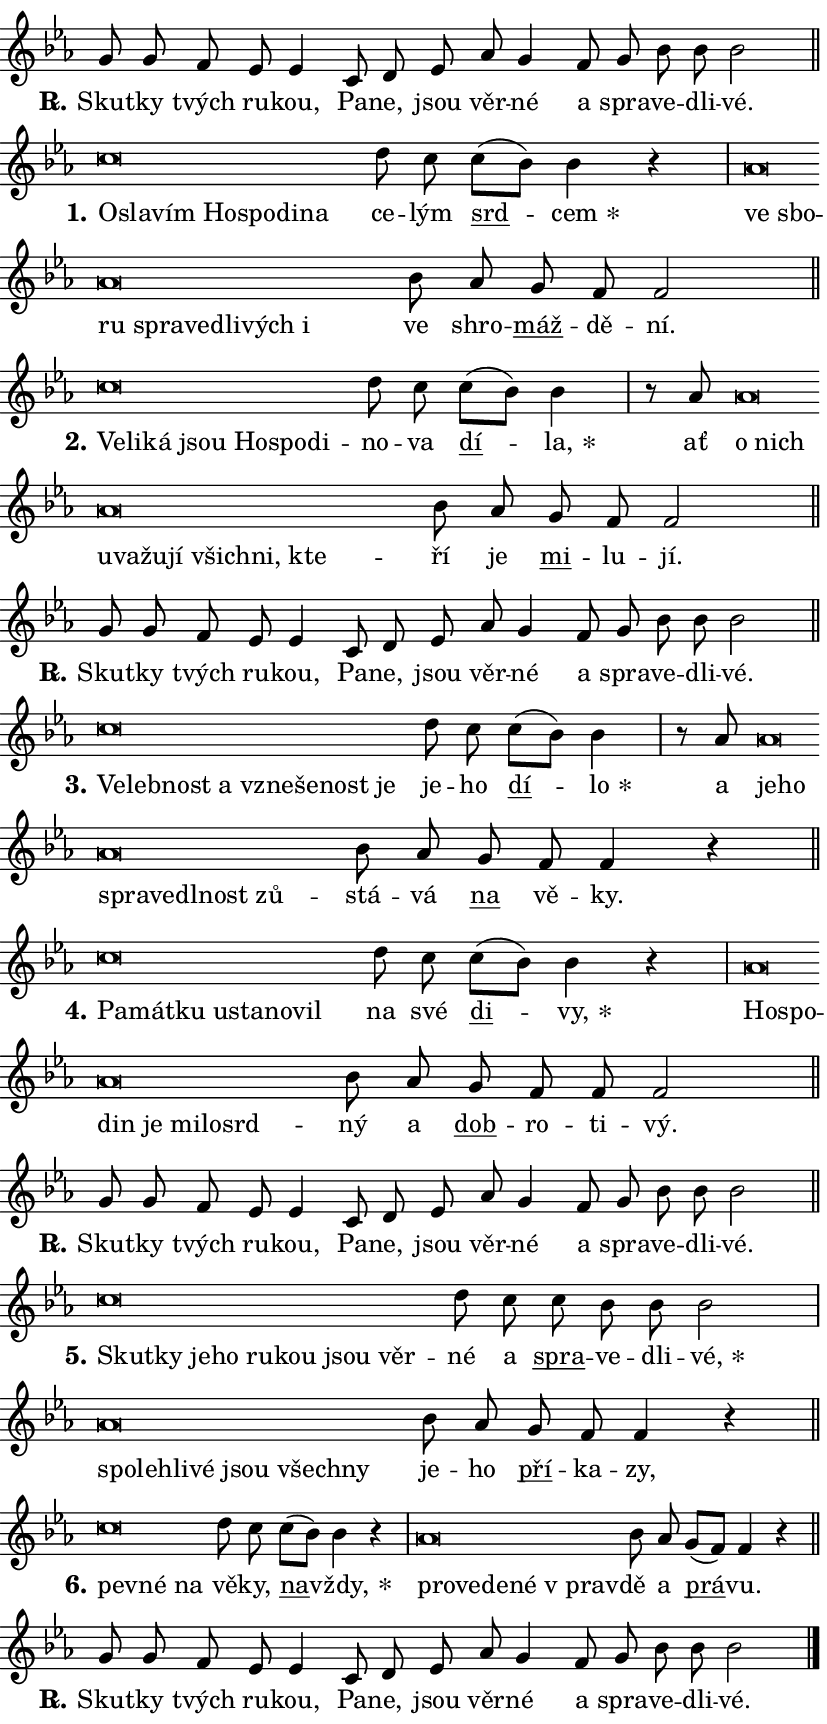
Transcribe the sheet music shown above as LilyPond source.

\version "2.24.0"
\header { tagline = "" }
\paper {
  indent = 0\cm
  top-margin = 0\cm
  right-margin = 0.13\cm % to fit lyric hyphens
  bottom-margin = 0\cm
  left-margin = 0\cm
  paper-width = 14\cm
  page-breaking = #ly:one-page-breaking
  system-system-spacing.basic-distance = #11
  score-system-spacing.basic-distance = #11
  ragged-last = ##f
}


%% Author: Thomas Morley
%% https://lists.gnu.org/archive/html/lilypond-user/2020-05/msg00002.html
#(define (line-position grob)
"Returns position of @var[grob} in current system:
   @code{'start}, if at first time-step
   @code{'end}, if at last time-step
   @code{'middle} otherwise
"
  (let* ((col (ly:item-get-column grob))
         (ln (ly:grob-object col 'left-neighbor))
         (rn (ly:grob-object col 'right-neighbor))
         (col-to-check-left (if (ly:grob? ln) ln col))
         (col-to-check-right (if (ly:grob? rn) rn col))
         (break-dir-left
           (and
             (ly:grob-property col-to-check-left 'non-musical #f)
             (ly:item-break-dir col-to-check-left)))
         (break-dir-right
           (and
             (ly:grob-property col-to-check-right 'non-musical #f)
             (ly:item-break-dir col-to-check-right))))
        (cond ((eqv? 1 break-dir-left) 'start)
              ((eqv? -1 break-dir-right) 'end)
              (else 'middle))))

#(define (tranparent-at-line-position vctor)
  (lambda (grob)
  "Relying on @code{line-position} select the relevant enry from @var{vctor}.
Used to determine transparency,"
    (case (line-position grob)
      ((end) (not (vector-ref vctor 0)))
      ((middle) (not (vector-ref vctor 1)))
      ((start) (not (vector-ref vctor 2))))))

noteHeadBreakVisibility =
#(define-music-function (break-visibility)(vector?)
"Makes @code{NoteHead}s transparent relying on @var{break-visibility}"
#{
  \override NoteHead.transparent =
    #(tranparent-at-line-position break-visibility)
#})

#(define delete-ledgers-for-transparent-note-heads
  (lambda (grob)
    "Reads whether a @code{NoteHead} is transparent.
If so this @code{NoteHead} is removed from @code{'note-heads} from
@var{grob}, which is supposed to be @code{LedgerLineSpanner}.
As a result ledgers are not printed for this @code{NoteHead}"
    (let* ((nhds-array (ly:grob-object grob 'note-heads))
           (nhds-list
             (if (ly:grob-array? nhds-array)
                 (ly:grob-array->list nhds-array)
                 '()))
           ;; Relies on the transparent-property being done before
           ;; Staff.LedgerLineSpanner.after-line-breaking is executed.
           ;; This is fragile ...
           (to-keep
             (remove
               (lambda (nhd)
                 (ly:grob-property nhd 'transparent #f))
               nhds-list)))
      ;; TODO find a better method to iterate over grob-arrays, similiar
      ;; to filter/remove etc for lists
      ;; For now rebuilt from scratch
      (set! (ly:grob-object grob 'note-heads)  '())
      (for-each
        (lambda (nhd)
          (ly:pointer-group-interface::add-grob grob 'note-heads nhd))
        to-keep))))

squashNotes = {
  \override NoteHead.X-extent = #'(-0.2 . 0.2)
  \override NoteHead.Y-extent = #'(-0.75 . 0)
  \override NoteHead.stencil =
    #(lambda (grob)
       (let ((pos (ly:grob-property grob 'staff-position)))
         (begin
           (if (< pos -7) (display "ERROR: Lower brevis then expected\n") (display ""))
           (if (<= pos -6) ly:text-interface::print ly:note-head::print))))
}
unSquashNotes = {
  \revert NoteHead.X-extent
  \revert NoteHead.Y-extent
  \revert NoteHead.stencil
}

hideNotes = \noteHeadBreakVisibility #begin-of-line-visible
unHideNotes = \noteHeadBreakVisibility #all-visible

% work-around for resetting accidentals
% https://lilypond.org/doc/v2.23/Documentation/notation/displaying-rhythms#unmetered-music
cadenzaMeasure = {
  \cadenzaOff
  \partial 1024 s1024
  \cadenzaOn
}

#(define-markup-command (accent layout props text) (markup?)
  "Underline accented syllable"
  (interpret-markup layout props
    #{\markup \override #'(offset . 4.3) \underline { #text }#}))

responsum = \markup \concat {
  "R" \hspace #-1.05 \path #0.1 #'((moveto 0 0.07) (lineto 0.9 0.8)) \hspace #0.05 "."
}

spaceSize = #0.6828661417322834 % exact space size for TeX Gyre Schola

\layout {
  \context {
    \Staff
    \remove "Time_signature_engraver"
    \override LedgerLineSpanner.after-line-breaking = #delete-ledgers-for-transparent-note-heads
  }
  \context {
    \Lyrics {
      \override LyricSpace.minimum-distance = \spaceSize
      \override LyricText.font-name = #"TeX Gyre Schola"
      \override LyricText.font-size = 1
      \override StanzaNumber.font-name = #"TeX Gyre Schola Bold"
      \override StanzaNumber.font-size = 1
    }
  }
  \context {
    \Score 
    \override NoteHead.text =
      #(lambda (grob) 
        (let ((pos (ly:grob-property grob 'staff-position)))
          #{\markup {
            \combine
              \halign #-0.55 \raise #(if (= pos -6) 0 0.5) \override #'(thickness . 2) \draw-line #'(3.2 . 0)
              \musicglyph "noteheads.sM1"
          }#}))
  }
}

% magnetic-lyrics.ily
%
%   written by
%     Jean Abou Samra <jean@abou-samra.fr>
%     Werner Lemberg <wl@gnu.org>
%
%   adapted by
%     Jiri Hon <jiri.hon@gmail.com>
%
% Version 2022-Apr-15

% https://www.mail-archive.com/lilypond-user@gnu.org/msg149350.html

#(define (Left_hyphen_pointer_engraver context)
   "Collect syllable-hyphen-syllable occurrences in lyrics and store
them in properties.  This engraver only looks to the left.  For
example, if the lyrics input is @code{foo -- bar}, it does the
following.

@itemize @bullet
@item
Set the @code{text} property of the @code{LyricHyphen} grob between
@q{foo} and @q{bar} to @code{foo}.

@item
Set the @code{left-hyphen} property of the @code{LyricText} grob with
text @q{foo} to the @code{LyricHyphen} grob between @q{foo} and
@q{bar}.
@end itemize

Use this auxiliary engraver in combination with the
@code{lyric-@/text::@/apply-@/magnetic-@/offset!} hook."
   (let ((hyphen #f)
         (text #f))
     (make-engraver
      (acknowledgers
       ((lyric-syllable-interface engraver grob source-engraver)
        (set! text grob)))
      (end-acknowledgers
       ((lyric-hyphen-interface engraver grob source-engraver)
        ;(when (not (grob::has-interface grob 'lyric-space-interface))
          (set! hyphen grob)));)
      ((stop-translation-timestep engraver)
       (when (and text hyphen)
         (ly:grob-set-object! text 'left-hyphen hyphen))
       (set! text #f)
       (set! hyphen #f)))))

#(define (lyric-text::apply-magnetic-offset! grob)
   "If the space between two syllables is less than the value in
property @code{LyricText@/.details@/.squash-threshold}, move the right
syllable to the left so that it gets concatenated with the left
syllable.

Use this function as a hook for
@code{LyricText@/.after-@/line-@/breaking} if the
@code{Left_@/hyphen_@/pointer_@/engraver} is active."
   (let ((hyphen (ly:grob-object grob 'left-hyphen #f)))
     (when hyphen
       (let ((left-text (ly:spanner-bound hyphen LEFT)))
         (when (grob::has-interface left-text 'lyric-syllable-interface)
           (let* ((common (ly:grob-common-refpoint grob left-text X))
                  (this-x-ext (ly:grob-extent grob common X))
                  (left-x-ext
                   (begin
                     ;; Trigger magnetism for left-text.
                     (ly:grob-property left-text 'after-line-breaking)
                     (ly:grob-extent left-text common X)))
                  ;; `delta` is the gap width between two syllables.
                  (delta (- (interval-start this-x-ext)
                            (interval-end left-x-ext)))
                  (details (ly:grob-property grob 'details))
                  (threshold (assoc-get 'squash-threshold details 0.2)))
             (when (< delta threshold)
               (let* (;; We have to manipulate the input text so that
                      ;; ligatures crossing syllable boundaries are not
                      ;; disabled.  For languages based on the Latin
                      ;; script this is essentially a beautification.
                      ;; However, for non-Western scripts it can be a
                      ;; necessity.
                      (lt (ly:grob-property left-text 'text))
                      (rt (ly:grob-property grob 'text))
                      (is-space (grob::has-interface hyphen 'lyric-space-interface))
                      (space (if is-space " " ""))
                      (extra-delta (if is-space spaceSize 0))
                      ;; Append new syllable.
                      (ltrt-space (if (and (string? lt) (string? rt))
                                (string-append lt space rt)
                                (make-concat-markup (list lt space rt))))
                      ;; Right-align `ltrt` to the right side.
                      (ltrt-space-markup (grob-interpret-markup
                               grob
                               (make-translate-markup
                                (cons (interval-length this-x-ext) 0)
                                (make-right-align-markup ltrt-space)))))
                 (begin
                   ;; Don't print `left-text`.
                   (ly:grob-set-property! left-text 'stencil #f)
                   ;; Set text and stencil (which holds all collected
                   ;; syllables so far) and shift it to the left.
                   (ly:grob-set-property! grob 'text ltrt-space)
                   (ly:grob-set-property! grob 'stencil ltrt-space-markup)
                   (ly:grob-translate-axis! grob (- (- delta extra-delta)) X))))))))))


#(define (lyric-hyphen::displace-bounds-first grob)
   ;; Make very sure this callback isn't triggered too early.
   (let ((left (ly:spanner-bound grob LEFT))
         (right (ly:spanner-bound grob RIGHT)))
     (ly:grob-property left 'after-line-breaking)
     (ly:grob-property right 'after-line-breaking)
     (ly:lyric-hyphen::print grob)))

squashThreshold = #0.4

\layout {
  \context {
    \Lyrics
    \consists #Left_hyphen_pointer_engraver
    \override LyricText.after-line-breaking =
      #lyric-text::apply-magnetic-offset!
    \override LyricHyphen.stencil = #lyric-hyphen::displace-bounds-first
    \override LyricText.details.squash-threshold = \squashThreshold
    \override LyricHyphen.minimum-distance = 0
    \override LyricHyphen.minimum-length = \squashThreshold
  }
}

squashText = \override LyricText.details.squash-threshold = 9999
unSquashText = \override LyricText.details.squash-threshold = \squashThreshold

leftText = \override LyricText.self-alignment-X = #LEFT
unLeftText = \revert LyricText.self-alignment-X

starOffset = #(lambda (grob) 
                (let ((x_offset (ly:self-alignment-interface::aligned-on-x-parent grob)))
                  (if (= x_offset 0) 0 (+ x_offset 1.2))))

star = #(define-music-function (syllable)(string?)
"Append star separator at the end of a syllable"
#{
  \once \override LyricText.X-offset = #starOffset
  \lyricmode { \markup {
    #syllable
    \override #'((font-name . "TeX Gyre Schola Bold")) \hspace #0.2 \lower #0.65 \larger "*"
  } }
#})

starAccent = #(define-music-function (syllable)(string?)
"Append star separator at the end of a syllable and make accent"
#{
  \once \override LyricText.X-offset = #starOffset
  \lyricmode { \markup {
    \accent #syllable
    \override #'((font-name . "TeX Gyre Schola Bold")) \hspace #0.2 \lower #0.65 \larger "*"
  } }
#})

breath = #(define-music-function (syllable)(string?)
"Append breathing indicator at the end of a syllable"
#{
  \lyricmode { \markup { #syllable "+" } }
#})

optionalBreath = #(define-music-function (syllable)(string?)
"Append optional breathing indicator at the end of a syllable"
#{
  \lyricmode { \markup { #syllable "(+)" } }
#})


\score {
    <<
        \new Voice = "melody" { \cadenzaOn \key es \major \relative { g'8 g f es es4 \bar "" c8 d es as g4 \bar "" f8 g bes bes bes2 \cadenzaMeasure \bar "||" \break } }
        \new Lyrics \lyricsto "melody" { \lyricmode { \set stanza = \responsum
Skut -- ky tvých ru -- kou, Pa -- ne, jsou věr -- né a spra -- ve -- dli -- vé. } }
    >>
    \layout {}
}

\score {
    <<
        \new Voice = "melody" { \cadenzaOn \key es \major \relative { \squashNotes c''\breve*1/16 \hideNotes \breve*1/16 \bar "" \breve*1/16 \bar "" \breve*1/16 \bar "" \breve*1/16 \bar "" \breve*1/16 \breve*1/16 \bar "" \unHideNotes \unSquashNotes d8 c \bar "" c[( bes)] bes4 r \cadenzaMeasure \bar "|" \squashNotes as\breve*1/16 \hideNotes \breve*1/16 \bar "" \breve*1/16 \bar "" \breve*1/16 \bar "" \breve*1/16 \bar "" \breve*1/16 \bar "" \breve*1/16 \breve*1/16 \bar "" \unHideNotes \unSquashNotes bes8 as \bar "" g f f2 \cadenzaMeasure \bar "||" \break } }
        \new Lyrics \lyricsto "melody" { \lyricmode { \set stanza = "1."
\leftText O -- \squashText sla -- vím Ho -- spo -- di -- na \unLeftText \unSquashText ce -- lým \markup \accent srd -- \star cem \leftText ve \squashText sbo -- ru spra -- ve -- dli -- vých i \unLeftText \unSquashText ve shro -- \markup \accent máž -- dě -- ní. } }
    >>
    \layout {}
}

\score {
    <<
        \new Voice = "melody" { \cadenzaOn \key es \major \relative { \squashNotes c''\breve*1/16 \hideNotes \breve*1/16 \bar "" \breve*1/16 \bar "" \breve*1/16 \bar "" \breve*1/16 \bar "" \breve*1/16 \breve*1/16 \bar "" \unHideNotes \unSquashNotes d8 c \bar "" c[( bes)] bes4 \cadenzaMeasure \bar "|" r8 as8 \squashNotes as\breve*1/16 \hideNotes \breve*1/16 \bar "" \breve*1/16 \bar "" \breve*1/16 \bar "" \breve*1/16 \bar "" \breve*1/16 \bar "" \breve*1/16 \bar "" \breve*1/16 \breve*1/16 \bar "" \unHideNotes \unSquashNotes bes8 as \bar "" g f f2 \cadenzaMeasure \bar "||" \break } }
        \new Lyrics \lyricsto "melody" { \lyricmode { \set stanza = "2."
\leftText Ve -- \squashText li -- ká jsou Ho -- spo -- di -- \unLeftText \unSquashText no -- va \markup \accent dí -- \star la, ať \leftText o \squashText nich u -- va -- žu -- jí všich -- ni, kte -- \unLeftText \unSquashText ří je \markup \accent mi -- lu -- jí. } }
    >>
    \layout {}
}

\score {
    <<
        \new Voice = "melody" { \cadenzaOn \key es \major \relative { g'8 g f es es4 \bar "" c8 d es as g4 \bar "" f8 g bes bes bes2 \cadenzaMeasure \bar "||" \break } }
        \new Lyrics \lyricsto "melody" { \lyricmode { \set stanza = \responsum
Skut -- ky tvých ru -- kou, Pa -- ne, jsou věr -- né a spra -- ve -- dli -- vé. } }
    >>
    \layout {}
}

\score {
    <<
        \new Voice = "melody" { \cadenzaOn \key es \major \relative { \squashNotes c''\breve*1/16 \hideNotes \breve*1/16 \bar "" \breve*1/16 \bar "" \breve*1/16 \bar "" \breve*1/16 \bar "" \breve*1/16 \bar "" \breve*1/16 \breve*1/16 \bar "" \unHideNotes \unSquashNotes d8 c \bar "" c[( bes)] bes4 \cadenzaMeasure \bar "|" r8 as8 \squashNotes as\breve*1/16 \hideNotes \breve*1/16 \bar "" \breve*1/16 \bar "" \breve*1/16 \bar "" \breve*1/16 \bar "" \breve*1/16 \breve*1/16 \bar "" \unHideNotes \unSquashNotes bes8 as \bar "" g f f4 r \cadenzaMeasure \bar "||" \break } }
        \new Lyrics \lyricsto "melody" { \lyricmode { \set stanza = "3."
\leftText Ve -- \squashText leb -- nost a vzne -- še -- nost je \unLeftText \unSquashText je -- ho \markup \accent dí -- \star lo a \leftText je -- \squashText ho spra -- ve -- dl -- nost zů -- \unLeftText \unSquashText stá -- vá \markup \accent na vě -- ky. } }
    >>
    \layout {}
}

\score {
    <<
        \new Voice = "melody" { \cadenzaOn \key es \major \relative { \squashNotes c''\breve*1/16 \hideNotes \breve*1/16 \bar "" \breve*1/16 \bar "" \breve*1/16 \bar "" \breve*1/16 \bar "" \breve*1/16 \breve*1/16 \bar "" \unHideNotes \unSquashNotes d8 c \bar "" c[( bes)] bes4 r \cadenzaMeasure \bar "|" \squashNotes as\breve*1/16 \hideNotes \breve*1/16 \bar "" \breve*1/16 \bar "" \breve*1/16 \bar "" \breve*1/16 \bar "" \breve*1/16 \breve*1/16 \bar "" \unHideNotes \unSquashNotes bes8 as \bar "" g f f f2 \cadenzaMeasure \bar "||" \break } }
        \new Lyrics \lyricsto "melody" { \lyricmode { \set stanza = "4."
\leftText Pa -- \squashText mát -- ku u -- sta -- no -- vil \unLeftText \unSquashText na své \markup \accent di -- \star vy, \leftText Ho -- \squashText spo -- din je mi -- lo -- srd -- \unLeftText \unSquashText ný a \markup \accent dob -- ro -- ti -- vý. } }
    >>
    \layout {}
}

\score {
    <<
        \new Voice = "melody" { \cadenzaOn \key es \major \relative { g'8 g f es es4 \bar "" c8 d es as g4 \bar "" f8 g bes bes bes2 \cadenzaMeasure \bar "||" \break } }
        \new Lyrics \lyricsto "melody" { \lyricmode { \set stanza = \responsum
Skut -- ky tvých ru -- kou, Pa -- ne, jsou věr -- né a spra -- ve -- dli -- vé. } }
    >>
    \layout {}
}

\score {
    <<
        \new Voice = "melody" { \cadenzaOn \key es \major \relative { \squashNotes c''\breve*1/16 \hideNotes \breve*1/16 \bar "" \breve*1/16 \bar "" \breve*1/16 \bar "" \breve*1/16 \bar "" \breve*1/16 \bar "" \breve*1/16 \breve*1/16 \bar "" \unHideNotes \unSquashNotes d8 c \bar "" c bes bes bes2 \cadenzaMeasure \bar "|" \squashNotes as\breve*1/16 \hideNotes \breve*1/16 \bar "" \breve*1/16 \bar "" \breve*1/16 \bar "" \breve*1/16 \bar "" \breve*1/16 \breve*1/16 \bar "" \unHideNotes \unSquashNotes bes8 as \bar "" g f f4 r \cadenzaMeasure \bar "||" \break } }
        \new Lyrics \lyricsto "melody" { \lyricmode { \set stanza = "5."
\leftText Skut -- \squashText ky je -- ho ru -- kou jsou věr -- \unLeftText \unSquashText né a \markup \accent spra -- ve -- dli -- \star vé, \leftText spo -- \squashText leh -- li -- vé jsou všech -- ny \unLeftText \unSquashText je -- ho \markup \accent pří -- ka -- zy, } }
    >>
    \layout {}
}

\score {
    <<
        \new Voice = "melody" { \cadenzaOn \key es \major \relative { \squashNotes c''\breve*1/16 \hideNotes \breve*1/16 \breve*1/16 \bar "" \unHideNotes \unSquashNotes d8 c \bar "" c[( bes)] bes4 r \cadenzaMeasure \bar "|" \squashNotes as\breve*1/16 \hideNotes \breve*1/16 \bar "" \breve*1/16 \bar "" \breve*1/16 \breve*1/16 \bar "" \unHideNotes \unSquashNotes bes8 as \bar "" g[( f)] f4 r \cadenzaMeasure \bar "||" \break } }
        \new Lyrics \lyricsto "melody" { \lyricmode { \set stanza = "6."
\leftText pev -- \squashText né na \unLeftText \unSquashText vě -- ky, \markup \accent na -- \star vždy, \leftText pro -- \squashText ve -- de -- né "v prav" -- \unLeftText \unSquashText dě a \markup \accent prá -- vu. } }
    >>
    \layout {}
}

\score {
    <<
        \new Voice = "melody" { \cadenzaOn \key es \major \relative { g'8 g f es es4 \bar "" c8 d es as g4 \bar "" f8 g bes bes bes2 \cadenzaMeasure \bar "||" \break } \bar "|." }
        \new Lyrics \lyricsto "melody" { \lyricmode { \set stanza = \responsum
Skut -- ky tvých ru -- kou, Pa -- ne, jsou věr -- né a spra -- ve -- dli -- vé. } }
    >>
    \layout {}
}
